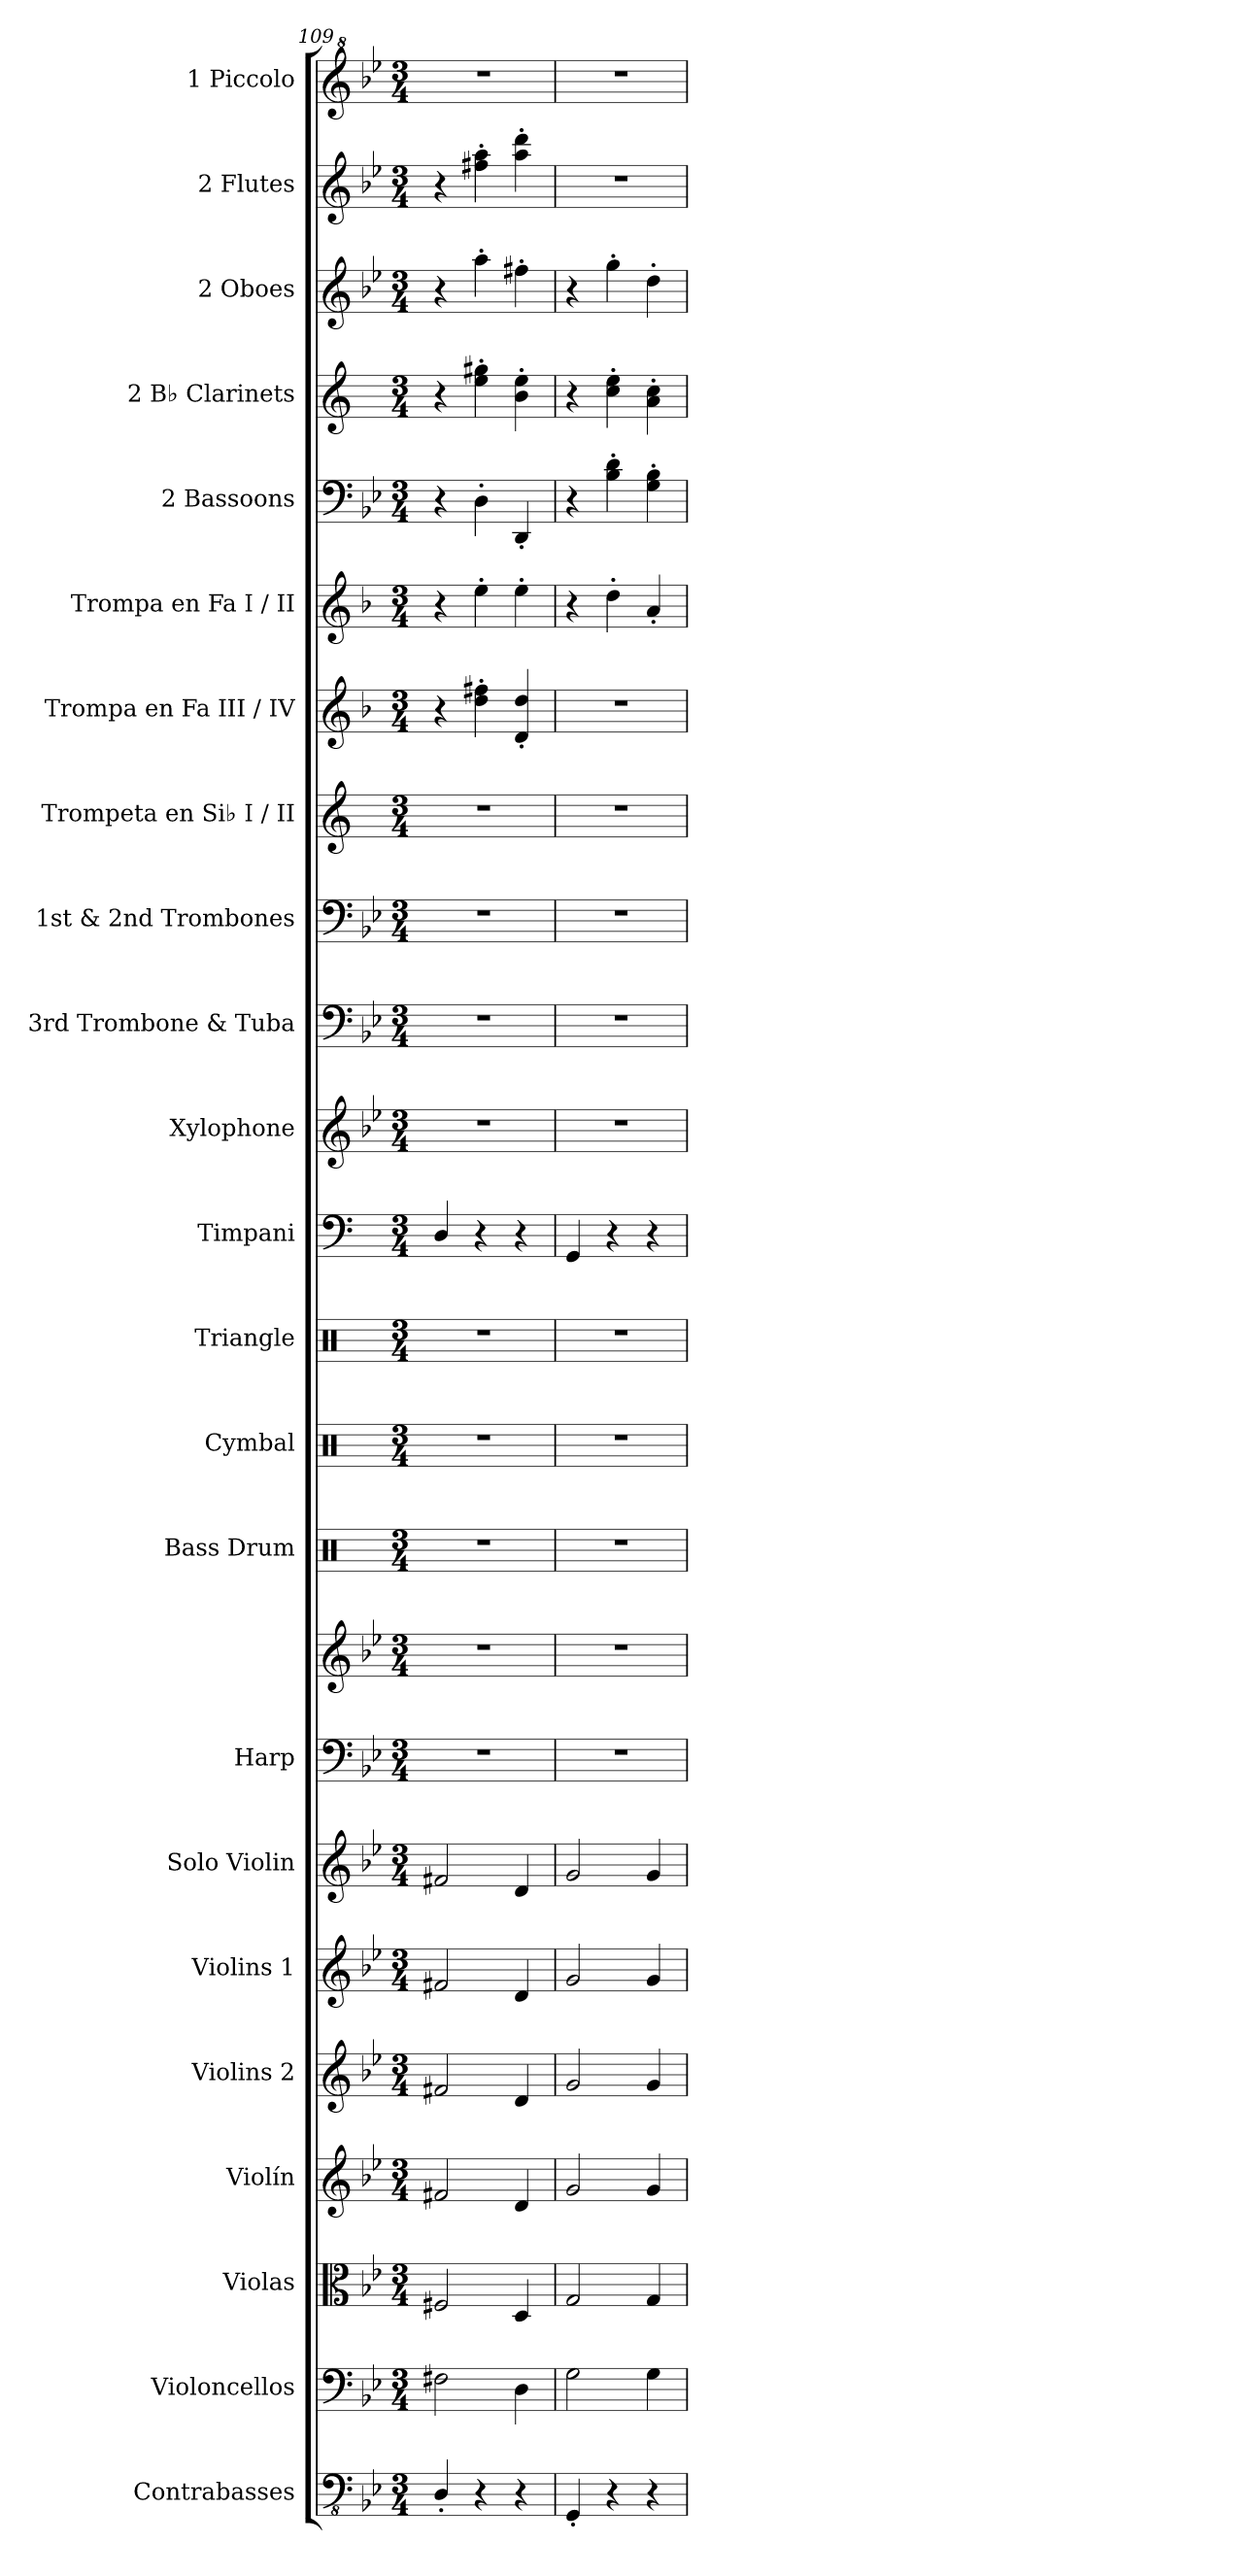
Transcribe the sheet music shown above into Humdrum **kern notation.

**kern	**kern	**kern	**kern	**kern	**kern	**kern	**kern	**kern	**kern	**kern	**kern	**kern	**kern	**kern	**kern	**kern	**kern	**kern	**kern	**kern	**kern	**kern	**kern
*part23	*part22	*part21	*part20	*part19	*part18	*part17	*part16	*part16	*part15	*part14	*part13	*part12	*part11	*part10	*part9	*part8	*part7	*part6	*part5	*part4	*part3	*part2	*part1
*staff24	*staff23	*staff22	*staff21	*staff20	*staff19	*staff18	*staff17	*staff16	*staff15	*staff14	*staff13	*staff12	*staff11	*staff10	*staff9	*staff8	*staff7	*staff6	*staff5	*staff4	*staff3	*staff2	*staff1
*I"Contrabasses	*I"Violoncellos	*I"Violas	*I"Violín	*I"Violins 2	*I"Violins 1	*I"Solo Violin	*I"Harp	*	*I"Bass Drum	*I"Cymbal	*I"Triangle	*I"Timpani	*I"Xylophone	*I"3rd Trombone     &amp; Tuba	*I"1st &amp; 2nd Trombones	*I"Trompeta en Si♭  I / II	*I"Trompa en Fa   III / IV	*I"Trompa en Fa I / II	*I"2 Bassoons	*I"2 B♭ Clarinets	*I"2 Oboes	*I"2 Flutes	*I"1 Piccolo
*I'Cbs.	*I'Vlcs.	*I'Vlas.	*I'Vln.	*I'Vlns. 2	*I'Vlns. 1	*I'S. Vln.	*I'Hrp.	*	*I'B. Dr.	*I'Cym.	*I'Trgl.	*I'Timp.	*I'Xyl.	*I'3rd Trb. &amp; Tba.	*I'1st &amp; 2nd    Trbs.	*I'Tpt. Si♭  I / II	*I'Trmp. Fa   III / IV	*I'Trmp. Fa I / II	*I'2 Bsns.	*I'2 B♭ Cls.	*I'2 Obs.	*I'2 Fls.	*I'1 Picc.
*clefFv4	*clefF4	*clefC3	*clefG2	*clefG2	*clefG2	*clefG2	*clefF4	*clefG2	*clefX	*clefX	*clefX	*clefF4	*clefG2	*clefF4	*clefF4	*clefG2	*clefG2	*clefG2	*clefF4	*clefG2	*clefG2	*clefG2	*clefG^2
*	*	*	*	*	*	*	*	*	*	*	*	*	*ITrd-7c-12	*	*	*ITrd1c2	*ITrd4c7	*ITrd4c7	*	*ITrd1c2	*	*	*ITrd-7c-12
*k[b-e-]	*k[b-e-]	*k[b-e-]	*k[b-e-]	*k[b-e-]	*k[b-e-]	*k[b-e-]	*k[b-e-]	*k[b-e-]	*k[]	*k[]	*k[]	*k[]	*k[b-e-]	*k[b-e-]	*k[b-e-]	*k[b-e-]	*k[b-e-]	*k[b-e-]	*k[b-e-]	*k[b-e-]	*k[b-e-]	*k[b-e-]	*k[b-e-]
*M3/4	*M3/4	*M3/4	*M3/4	*M3/4	*M3/4	*M3/4	*M3/4	*M3/4	*M3/4	*M3/4	*M3/4	*M3/4	*M3/4	*M3/4	*M3/4	*M3/4	*M3/4	*M3/4	*M3/4	*M3/4	*M3/4	*M3/4	*M3/4
=109	=109	=109	=109	=109	=109	=109	=109	=109	=109	=109	=109	=109	=109	=109	=109	=109	=109	=109	=109	=109	=109	=109	=109
4DD'/	2F#X\	2F#X/	2f#X/	2f#X/	2f#X/	2f#X/	2.r	2.r	2.r	2.r	2.r	4D/	2.r	2.r	2.r	2.r	4r	4r	4r	4r	4r	4r	2.r
4r	.	.	.	.	.	.	.	.	.	.	.	4r	.	.	.	.	4g\' 4bn\'	4a'\	4D'\	4dd\' 4ff#X\'	4aa'\	4ff#X\' 4aa\'	.
4r	4D\	4D/	4d/	4d/	4d/	4d/	.	.	.	.	.	4r	.	.	.	.	4G/' 4g/'	4a'\	4DD'/	4a\' 4dd\'	4ff#X'\	4aa\' 4ddd\'	.
=110	=110	=110	=110	=110	=110	=110	=110	=110	=110	=110	=110	=110	=110	=110	=110	=110	=110	=110	=110	=110	=110	=110	=110
4GGG'/	2G\	2G/	2g/	2g/	2g/	2g/	2.r	2.r	2.r	2.r	2.r	4GG/	2.r	2.r	2.r	2.r	2.r	4r	4r	4r	4r	2.r	2.r
4r	.	.	.	.	.	.	.	.	.	.	.	4r	.	.	.	.	.	4g'\	4B-\' 4d\'	4b-\' 4dd\'	4gg'\	.	.
4r	4G\	4G/	4g/	4g/	4g/	4g/	.	.	.	.	.	4r	.	.	.	.	.	4d'/	4G\' 4B-\'	4g\' 4b-\'	4dd'\	.	.
=	=	=	=	=	=	=	=	=	=	=	=	=	=	=	=	=	=	=	=	=	=	=	=
*-	*-	*-	*-	*-	*-	*-	*-	*-	*-	*-	*-	*-	*-	*-	*-	*-	*-	*-	*-	*-	*-	*-	*-
